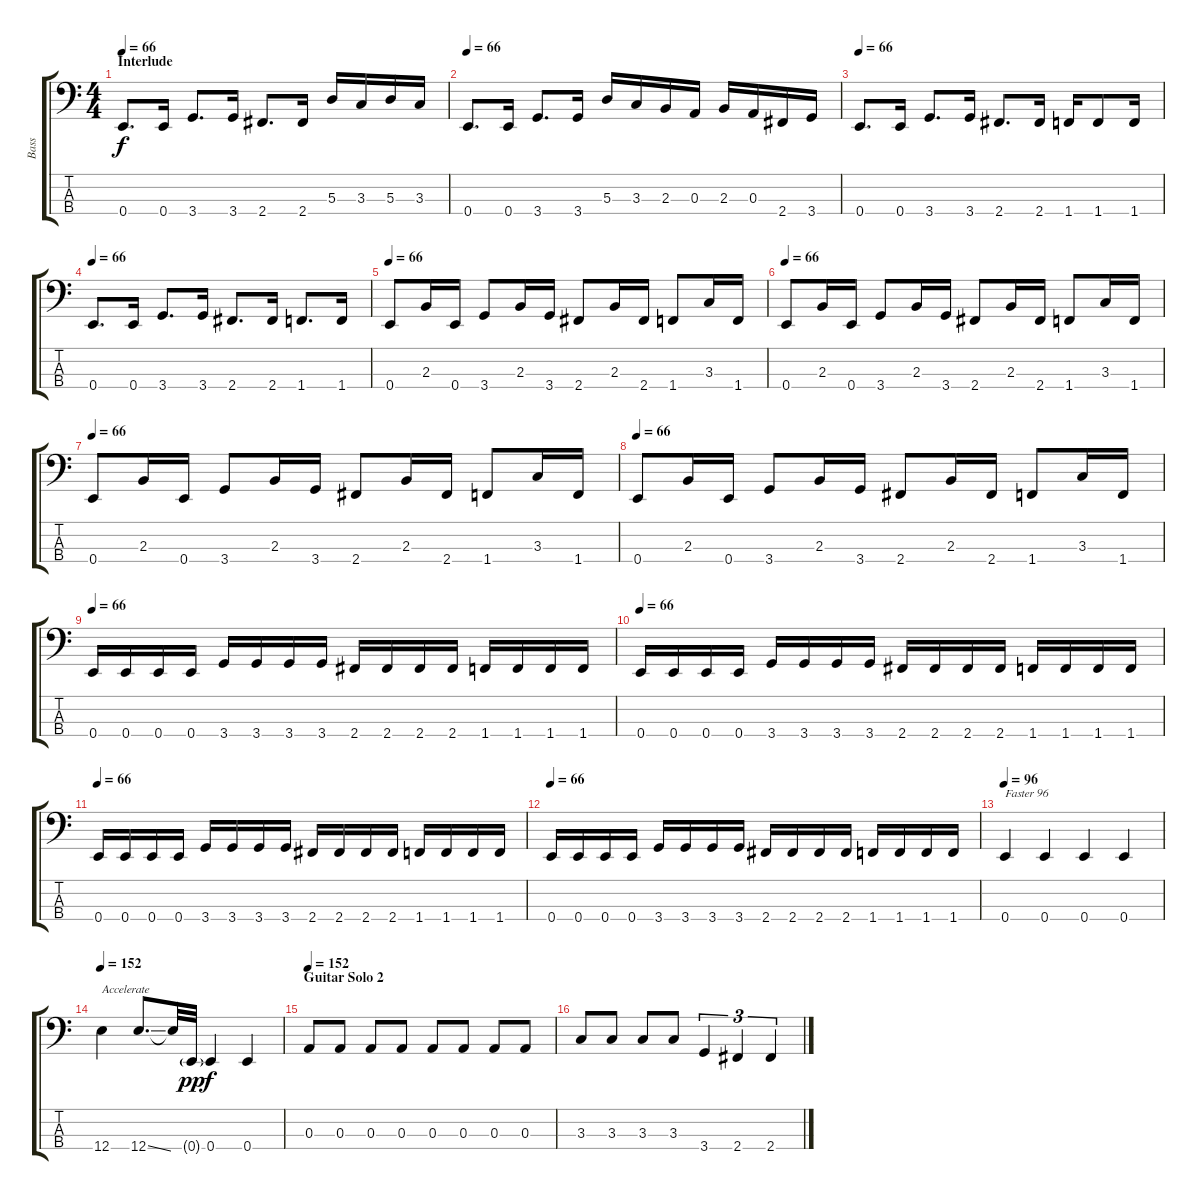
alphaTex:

\track ("Bass" "Bass") {instrument electricbassfinger}
\staff {score tabs}
\tuning (G2 D2 A1 E1) {hide}
\ts (4 4)
\section ("" "Interlude")
\tempo 66
\clef f4
\ks c
0.4.8{d dy f} 0.4.16 3.4.8{d} 3.4.16 2.4.8{d} 2.4.16 5.3.16 3.3.16 5.3.16 3.3.16 |
\tempo 66
0.4.8{d} 0.4.16 3.4.8{d} 3.4.16 5.3.16 3.3.16 2.3.16 0.3.16 2.3.16 0.3.16 2.4.16 3.4.16 |
\tempo 66
0.4.8{d} 0.4.16 3.4.8{d} 3.4.16 2.4.8{d} 2.4.16 1.4.16 1.4.8 1.4.16 |
\tempo 66
0.4.8{d} 0.4.16 3.4.8{d} 3.4.16 2.4.8{d} 2.4.16 1.4.8{d} 1.4.16 |
\tempo 66
0.4.8 2.3.16 0.4.16 3.4.8 2.3.16 3.4.16 2.4.8 2.3.16 2.4.16 1.4.8 3.3.16 1.4.16 |
\tempo 66
0.4.8 2.3.16 0.4.16 3.4.8 2.3.16 3.4.16 2.4.8 2.3.16 2.4.16 1.4.8 3.3.16 1.4.16 |
\tempo 66
0.4.8 2.3.16 0.4.16 3.4.8 2.3.16 3.4.16 2.4.8 2.3.16 2.4.16 1.4.8 3.3.16 1.4.16 |
\tempo 66
0.4.8 2.3.16 0.4.16 3.4.8 2.3.16 3.4.16 2.4.8 2.3.16 2.4.16 1.4.8 3.3.16 1.4.16 |
\tempo 66
0.4.16 0.4.16 0.4.16 0.4.16 3.4.16 3.4.16 3.4.16 3.4.16 2.4.16 2.4.16 2.4.16 2.4.16 1.4.16 1.4.16 1.4.16 1.4.16 |
\tempo 66
0.4.16 0.4.16 0.4.16 0.4.16 3.4.16 3.4.16 3.4.16 3.4.16 2.4.16 2.4.16 2.4.16 2.4.16 1.4.16 1.4.16 1.4.16 1.4.16 |
\tempo 66
0.4.16 0.4.16 0.4.16 0.4.16 3.4.16 3.4.16 3.4.16 3.4.16 2.4.16 2.4.16 2.4.16 2.4.16 1.4.16 1.4.16 1.4.16 1.4.16 |
\tempo 66
0.4.16 0.4.16 0.4.16 0.4.16 3.4.16 3.4.16 3.4.16 3.4.16 2.4.16 2.4.16 2.4.16 2.4.16 1.4.16 1.4.16 1.4.16 1.4.16 |
\tempo 96
0.4.4{txt "Faster 96"} 0.4.4 0.4.4 0.4.4 |
\tempo 96
\tempo 152
12.4.4{txt "Accelerate"} 12.4{ss}.8{d} 12.4{t}.32 0.4{g}.32{dy pp} 0.4.4{dy f} 0.4.4 |
\section ("" "Guitar Solo 2")
\tempo 152
0.3.8 0.3.8 0.3.8 0.3.8 0.3.8 0.3.8 0.3.8 0.3.8 |
3.3.8 3.3.8 3.3.8 3.3.8 3.4.4{tu (3 2)} 2.4.4{tu (3 2)} 2.4.4{tu (3 2)}
